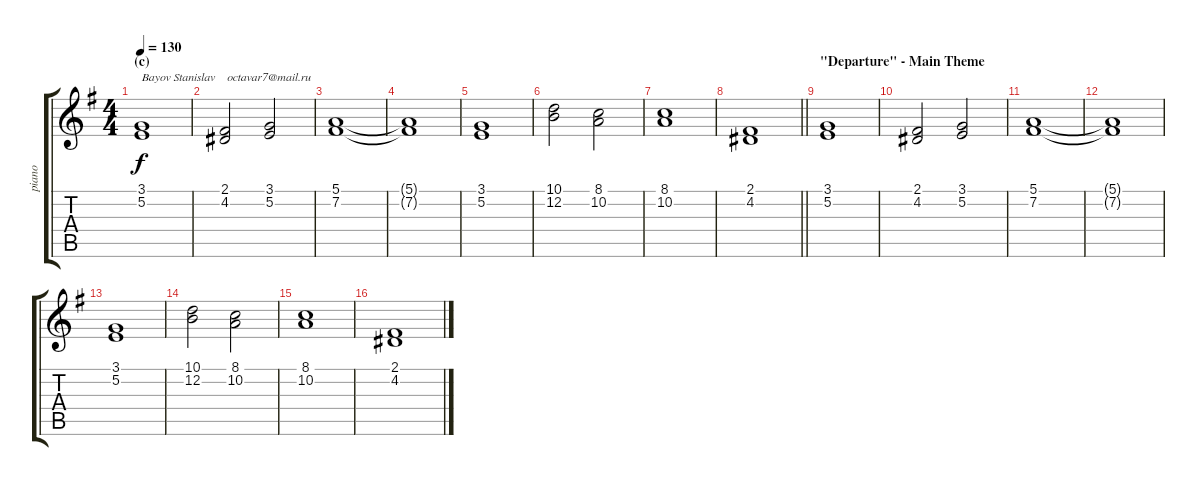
\track ("piano" "piano") {instrument acousticgrandpiano}
\staff {score tabs}
\tuning (E4 B3 G3 D3 A2 E2) {hide}
\ts (4 4)
\section ("" "(c)")
\tempo 130
\clef g2
\ks eminor
(3.1 5.2).1{txt "Bayov Stanislav    octavar7@mail.ru" dy f instrument churchorgan} |
(2.1 4.2).2 (3.1 5.2).2 |
(5.1 7.2).1 |
(5.1{t} 7.2{t}).1 |
(3.1 5.2).1 |
(10.1 12.2).2 (8.1 10.2).2 |
(8.1 10.2).1 |
\barLineRight lightlight
(2.1 4.2).1 |
\section ("" "\"Departure\" - Main Theme")
(3.1 5.2).1 |
(2.1 4.2).2 (3.1 5.2).2 |
(5.1 7.2).1 |
(5.1{t} 7.2{t}).1 |
(3.1 5.2).1 |
(10.1 12.2).2 (8.1 10.2).2 |
(8.1 10.2).1 |
(2.1 4.2).1
